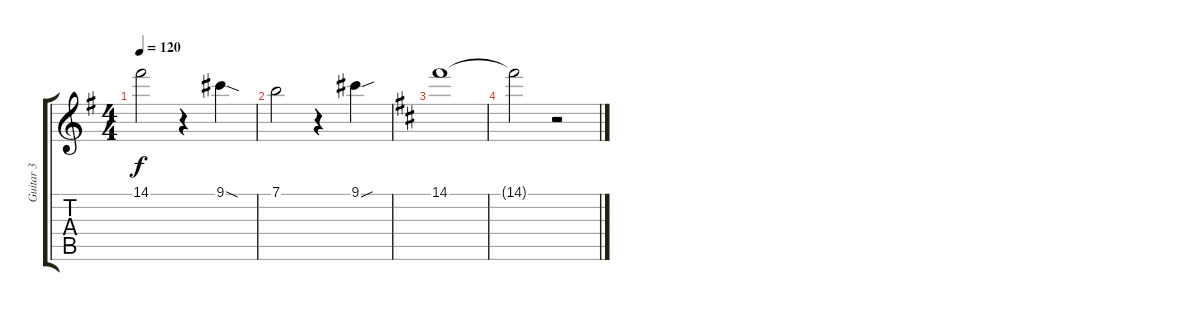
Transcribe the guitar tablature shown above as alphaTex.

\track ("Guitar 3" "Guitar 3") {instrument electricguitarclean}
\staff {score tabs}
\tuning (E4 B3 G3 D3 A2 E2) {hide}
\ts (4 4)
\tempo 120
\clef g2
\ks g
14.1.2{dy f} r.4 9.1{sod}.4 |
7.1.2 r.4 9.1{sou}.4 |
\ks d
14.1.1 |
14.1{t}.2 r.2
